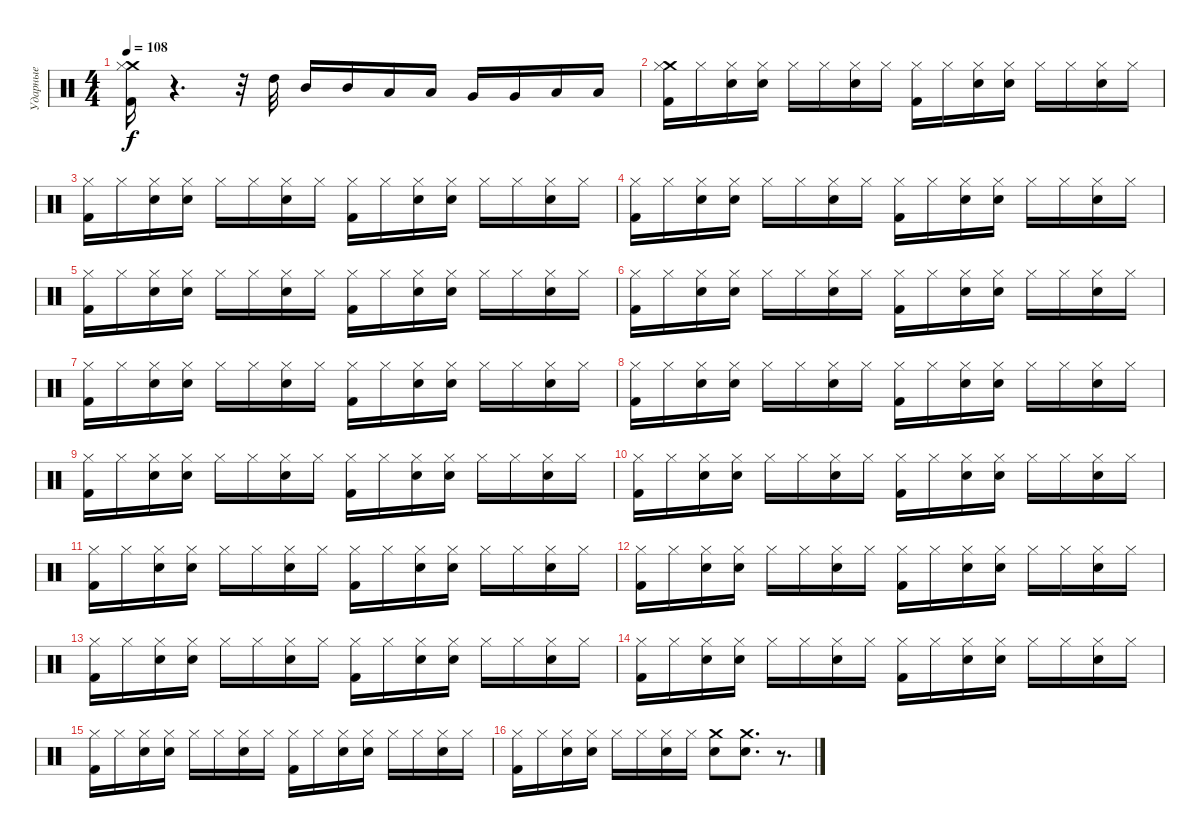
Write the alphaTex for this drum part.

\track ("Ударные" "Ударные") {instrument percussion}
\staff {score}
\articulation defaults
\ts (4 4)
\tempo 108
\clef neutral
\ks c
("Crash medium (hit)" "Kick (hit) 2" "Hi-Hat (closed)").16{dy f} r.4{d} r.32 "High Tom (hit)".32 "Mid Tom (hit)".16 "Mid Tom (hit)".16 "Low Tom (hit)".16 "Low Tom (hit)".16 "Very Low Tom (hit)".16 "Very Low Tom (hit)".16 "Low Floor Tom (hit)".16 "Low Floor Tom (hit)".16 |
("Crash medium (hit)" "Kick (hit) 2" "Hi-Hat (closed)").16 "Hi-Hat (closed)".16 ("Snare (hit) 2" "Hi-Hat (closed)").16 ("Snare (hit) 2" "Hi-Hat (closed)").16 "Hi-Hat (closed)".16 "Hi-Hat (closed)".16 ("Snare (hit) 2" "Hi-Hat (closed)").16 "Hi-Hat (closed)".16 ("Kick (hit) 2" "Hi-Hat (closed)").16 "Hi-Hat (closed)".16 ("Snare (hit) 2" "Hi-Hat (closed)").16 ("Snare (hit) 2" "Hi-Hat (closed)").16 "Hi-Hat (closed)".16 "Hi-Hat (closed)".16 ("Snare (hit) 2" "Hi-Hat (closed)").16 "Hi-Hat (closed)".16 |
("Kick (hit) 2" "Hi-Hat (closed)").16 "Hi-Hat (closed)".16 ("Snare (hit) 2" "Hi-Hat (closed)").16 ("Snare (hit) 2" "Hi-Hat (closed)").16 "Hi-Hat (closed)".16 "Hi-Hat (closed)".16 ("Snare (hit) 2" "Hi-Hat (closed)").16 "Hi-Hat (closed)".16 ("Kick (hit) 2" "Hi-Hat (closed)").16 "Hi-Hat (closed)".16 ("Snare (hit) 2" "Hi-Hat (closed)").16 ("Snare (hit) 2" "Hi-Hat (closed)").16 "Hi-Hat (closed)".16 "Hi-Hat (closed)".16 ("Snare (hit) 2" "Hi-Hat (closed)").16 "Hi-Hat (closed)".16 |
("Kick (hit) 2" "Hi-Hat (closed)").16 "Hi-Hat (closed)".16 ("Snare (hit) 2" "Hi-Hat (closed)").16 ("Snare (hit) 2" "Hi-Hat (closed)").16 "Hi-Hat (closed)".16 "Hi-Hat (closed)".16 ("Snare (hit) 2" "Hi-Hat (closed)").16 "Hi-Hat (closed)".16 ("Kick (hit) 2" "Hi-Hat (closed)").16 "Hi-Hat (closed)".16 ("Snare (hit) 2" "Hi-Hat (closed)").16 ("Snare (hit) 2" "Hi-Hat (closed)").16 "Hi-Hat (closed)".16 "Hi-Hat (closed)".16 ("Snare (hit) 2" "Hi-Hat (closed)").16 "Hi-Hat (closed)".16 |
("Kick (hit) 2" "Hi-Hat (closed)").16 "Hi-Hat (closed)".16 ("Snare (hit) 2" "Hi-Hat (closed)").16 ("Snare (hit) 2" "Hi-Hat (closed)").16 "Hi-Hat (closed)".16 "Hi-Hat (closed)".16 ("Snare (hit) 2" "Hi-Hat (closed)").16 "Hi-Hat (closed)".16 ("Kick (hit) 2" "Hi-Hat (closed)").16 "Hi-Hat (closed)".16 ("Snare (hit) 2" "Hi-Hat (closed)").16 ("Snare (hit) 2" "Hi-Hat (closed)").16 "Hi-Hat (closed)".16 "Hi-Hat (closed)".16 ("Snare (hit) 2" "Hi-Hat (closed)").16 "Hi-Hat (closed)".16 |
("Kick (hit) 2" "Hi-Hat (closed)").16 "Hi-Hat (closed)".16 ("Snare (hit) 2" "Hi-Hat (closed)").16 ("Snare (hit) 2" "Hi-Hat (closed)").16 "Hi-Hat (closed)".16 "Hi-Hat (closed)".16 ("Snare (hit) 2" "Hi-Hat (closed)").16 "Hi-Hat (closed)".16 ("Kick (hit) 2" "Hi-Hat (closed)").16 "Hi-Hat (closed)".16 ("Snare (hit) 2" "Hi-Hat (closed)").16 ("Snare (hit) 2" "Hi-Hat (closed)").16 "Hi-Hat (closed)".16 "Hi-Hat (closed)".16 ("Snare (hit) 2" "Hi-Hat (closed)").16 "Hi-Hat (closed)".16 |
("Kick (hit) 2" "Hi-Hat (closed)").16 "Hi-Hat (closed)".16 ("Snare (hit) 2" "Hi-Hat (closed)").16 ("Snare (hit) 2" "Hi-Hat (closed)").16 "Hi-Hat (closed)".16 "Hi-Hat (closed)".16 ("Snare (hit) 2" "Hi-Hat (closed)").16 "Hi-Hat (closed)".16 ("Kick (hit) 2" "Hi-Hat (closed)").16 "Hi-Hat (closed)".16 ("Snare (hit) 2" "Hi-Hat (closed)").16 ("Snare (hit) 2" "Hi-Hat (closed)").16 "Hi-Hat (closed)".16 "Hi-Hat (closed)".16 ("Snare (hit) 2" "Hi-Hat (closed)").16 "Hi-Hat (closed)".16 |
("Kick (hit) 2" "Hi-Hat (closed)").16 "Hi-Hat (closed)".16 ("Snare (hit) 2" "Hi-Hat (closed)").16 ("Snare (hit) 2" "Hi-Hat (closed)").16 "Hi-Hat (closed)".16 "Hi-Hat (closed)".16 ("Snare (hit) 2" "Hi-Hat (closed)").16 "Hi-Hat (closed)".16 ("Kick (hit) 2" "Hi-Hat (closed)").16 "Hi-Hat (closed)".16 ("Snare (hit) 2" "Hi-Hat (closed)").16 ("Snare (hit) 2" "Hi-Hat (closed)").16 "Hi-Hat (closed)".16 "Hi-Hat (closed)".16 ("Snare (hit) 2" "Hi-Hat (closed)").16 "Hi-Hat (closed)".16 |
("Kick (hit) 2" "Hi-Hat (closed)").16 "Hi-Hat (closed)".16 ("Snare (hit) 2" "Hi-Hat (closed)").16 ("Snare (hit) 2" "Hi-Hat (closed)").16 "Hi-Hat (closed)".16 "Hi-Hat (closed)".16 ("Snare (hit) 2" "Hi-Hat (closed)").16 "Hi-Hat (closed)".16 ("Kick (hit) 2" "Hi-Hat (closed)").16 "Hi-Hat (closed)".16 ("Snare (hit) 2" "Hi-Hat (closed)").16 ("Snare (hit) 2" "Hi-Hat (closed)").16 "Hi-Hat (closed)".16 "Hi-Hat (closed)".16 ("Snare (hit) 2" "Hi-Hat (closed)").16 "Hi-Hat (closed)".16 |
("Kick (hit) 2" "Hi-Hat (closed)").16 "Hi-Hat (closed)".16 ("Snare (hit) 2" "Hi-Hat (closed)").16 ("Snare (hit) 2" "Hi-Hat (closed)").16 "Hi-Hat (closed)".16 "Hi-Hat (closed)".16 ("Snare (hit) 2" "Hi-Hat (closed)").16 "Hi-Hat (closed)".16 ("Kick (hit) 2" "Hi-Hat (closed)").16 "Hi-Hat (closed)".16 ("Snare (hit) 2" "Hi-Hat (closed)").16 ("Snare (hit) 2" "Hi-Hat (closed)").16 "Hi-Hat (closed)".16 "Hi-Hat (closed)".16 ("Snare (hit) 2" "Hi-Hat (closed)").16 "Hi-Hat (closed)".16 |
("Kick (hit) 2" "Hi-Hat (closed)").16 "Hi-Hat (closed)".16 ("Snare (hit) 2" "Hi-Hat (closed)").16 ("Snare (hit) 2" "Hi-Hat (closed)").16 "Hi-Hat (closed)".16 "Hi-Hat (closed)".16 ("Snare (hit) 2" "Hi-Hat (closed)").16 "Hi-Hat (closed)".16 ("Kick (hit) 2" "Hi-Hat (closed)").16 "Hi-Hat (closed)".16 ("Snare (hit) 2" "Hi-Hat (closed)").16 ("Snare (hit) 2" "Hi-Hat (closed)").16 "Hi-Hat (closed)".16 "Hi-Hat (closed)".16 ("Snare (hit) 2" "Hi-Hat (closed)").16 "Hi-Hat (closed)".16 |
("Kick (hit) 2" "Hi-Hat (closed)").16 "Hi-Hat (closed)".16 ("Snare (hit) 2" "Hi-Hat (closed)").16 ("Snare (hit) 2" "Hi-Hat (closed)").16 "Hi-Hat (closed)".16 "Hi-Hat (closed)".16 ("Snare (hit) 2" "Hi-Hat (closed)").16 "Hi-Hat (closed)".16 ("Kick (hit) 2" "Hi-Hat (closed)").16 "Hi-Hat (closed)".16 ("Snare (hit) 2" "Hi-Hat (closed)").16 ("Snare (hit) 2" "Hi-Hat (closed)").16 "Hi-Hat (closed)".16 "Hi-Hat (closed)".16 ("Snare (hit) 2" "Hi-Hat (closed)").16 "Hi-Hat (closed)".16 |
("Kick (hit) 2" "Hi-Hat (closed)").16 "Hi-Hat (closed)".16 ("Snare (hit) 2" "Hi-Hat (closed)").16 ("Snare (hit) 2" "Hi-Hat (closed)").16 "Hi-Hat (closed)".16 "Hi-Hat (closed)".16 ("Snare (hit) 2" "Hi-Hat (closed)").16 "Hi-Hat (closed)".16 ("Kick (hit) 2" "Hi-Hat (closed)").16 "Hi-Hat (closed)".16 ("Snare (hit) 2" "Hi-Hat (closed)").16 ("Snare (hit) 2" "Hi-Hat (closed)").16 "Hi-Hat (closed)".16 "Hi-Hat (closed)".16 ("Snare (hit) 2" "Hi-Hat (closed)").16 "Hi-Hat (closed)".16 |
("Kick (hit) 2" "Hi-Hat (closed)").16 "Hi-Hat (closed)".16 ("Snare (hit) 2" "Hi-Hat (closed)").16 ("Snare (hit) 2" "Hi-Hat (closed)").16 "Hi-Hat (closed)".16 "Hi-Hat (closed)".16 ("Snare (hit) 2" "Hi-Hat (closed)").16 "Hi-Hat (closed)".16 ("Kick (hit) 2" "Hi-Hat (closed)").16 "Hi-Hat (closed)".16 ("Snare (hit) 2" "Hi-Hat (closed)").16 ("Snare (hit) 2" "Hi-Hat (closed)").16 "Hi-Hat (closed)".16 "Hi-Hat (closed)".16 ("Snare (hit) 2" "Hi-Hat (closed)").16 "Hi-Hat (closed)".16 |
("Kick (hit) 2" "Hi-Hat (closed)").16 "Hi-Hat (closed)".16 ("Snare (hit) 2" "Hi-Hat (closed)").16 ("Snare (hit) 2" "Hi-Hat (closed)").16 "Hi-Hat (closed)".16 "Hi-Hat (closed)".16 ("Snare (hit) 2" "Hi-Hat (closed)").16 "Hi-Hat (closed)".16 ("Kick (hit) 2" "Hi-Hat (closed)").16 "Hi-Hat (closed)".16 ("Snare (hit) 2" "Hi-Hat (closed)").16 ("Snare (hit) 2" "Hi-Hat (closed)").16 "Hi-Hat (closed)".16 "Hi-Hat (closed)".16 ("Snare (hit) 2" "Hi-Hat (closed)").16 "Hi-Hat (closed)".16 |
("Kick (hit) 2" "Hi-Hat (closed)").16 "Hi-Hat (closed)".16 ("Snare (hit) 2" "Hi-Hat (closed)").16 ("Snare (hit) 2" "Hi-Hat (closed)").16 "Hi-Hat (closed)".16 "Hi-Hat (closed)".16 ("Snare (hit) 2" "Hi-Hat (closed)").16 "Hi-Hat (closed)".16 ("Crash medium (hit)" "Snare (hit) 2").8 ("Crash medium (hit)" "Snare (hit) 2").8{d} r.8{d}
